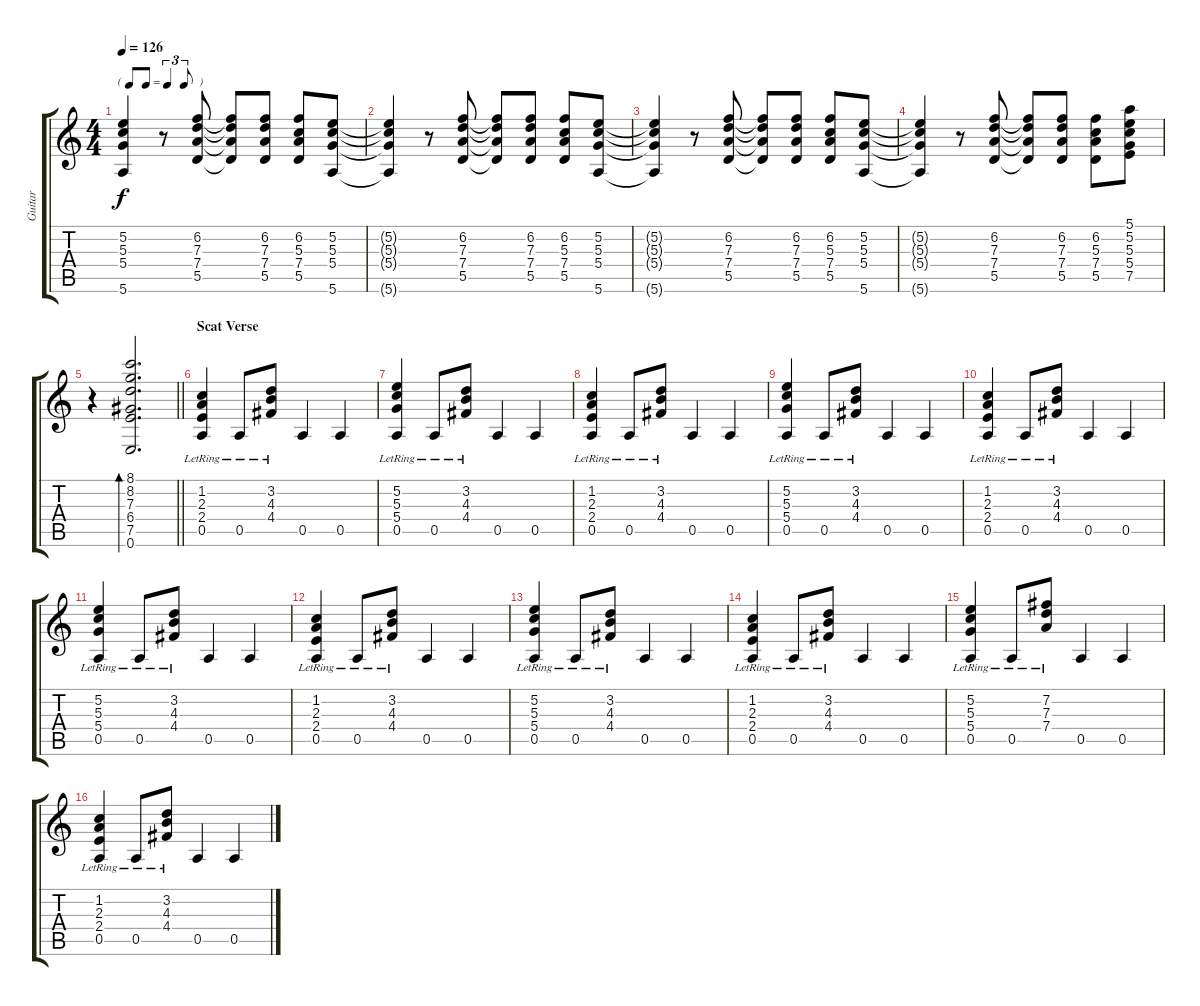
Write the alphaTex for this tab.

\track ("Guitar" "Guitar") {instrument electricguitarjazz}
\staff {score tabs}
\tuning (E4 B3 G3 D3 A2 E2) {hide}
\ts (4 4)
\tf triplet8th
\tempo 126
\clef g2
\ks c
(5.2{t} 5.3{t} 5.4{t} 5.6{t}).4{dy f} r.8 (6.2 7.3 7.4 5.5).8 (6.2{t} 7.3{t} 7.4{t} 5.5{t}).8 (6.2 7.3 7.4 5.5).8 (6.2 5.3 7.4 5.5).8 (5.2 5.3 5.4 5.6).8 |
(5.2{t} 5.3{t} 5.4{t} 5.6{t}).4 r.8 (6.2 7.3 7.4 5.5).8 (6.2{t} 7.3{t} 7.4{t} 5.5{t}).8 (6.2 7.3 7.4 5.5).8 (6.2 5.3 7.4 5.5).8 (5.2 5.3 5.4 5.6).8 |
(5.2{t} 5.3{t} 5.4{t} 5.6{t}).4 r.8 (6.2 7.3 7.4 5.5).8 (6.2{t} 7.3{t} 7.4{t} 5.5{t}).8 (6.2 7.3 7.4 5.5).8 (6.2 5.3 7.4 5.5).8 (5.2 5.3 5.4 5.6).8 |
(5.2{t} 5.3{t} 5.4{t} 5.6{t}).4 r.8 (6.2 7.3 7.4 5.5).8 (6.2{t} 7.3{t} 7.4{t} 5.5{t}).8 (6.2 7.3 7.4 5.5).8 (6.2 5.3 7.4 5.5).8 (5.1 5.2 5.3 5.4 7.5).8 |
\barLineRight lightlight
r.4 (8.1 8.2 7.3 6.4 7.5 0.6).2{d bd 60} |
\section ("" "Scat Verse")
(1.2{lr} 2.3{lr} 2.4{lr} 0.5).4 0.5{lr}.8 (3.2{lr} 4.3{lr} 4.4{lr}).8 0.5.4 0.5.4 |
(5.2{lr} 5.3{lr} 5.4{lr} 0.5).4 0.5{lr}.8 (3.2{lr} 4.3{lr} 4.4{lr}).8 0.5.4 0.5.4 |
(1.2{lr} 2.3{lr} 2.4{lr} 0.5).4 0.5{lr}.8 (3.2{lr} 4.3{lr} 4.4{lr}).8 0.5.4 0.5.4 |
(5.2{lr} 5.3{lr} 5.4{lr} 0.5).4 0.5{lr}.8 (3.2{lr} 4.3{lr} 4.4{lr}).8 0.5.4 0.5.4 |
(1.2{lr} 2.3{lr} 2.4{lr} 0.5).4 0.5{lr}.8 (3.2{lr} 4.3{lr} 4.4{lr}).8 0.5.4 0.5.4 |
(5.2{lr} 5.3{lr} 5.4{lr} 0.5).4 0.5{lr}.8 (3.2{lr} 4.3{lr} 4.4{lr}).8 0.5.4 0.5.4 |
(1.2{lr} 2.3{lr} 2.4{lr} 0.5).4 0.5{lr}.8 (3.2{lr} 4.3{lr} 4.4{lr}).8 0.5.4 0.5.4 |
(5.2{lr} 5.3{lr} 5.4{lr} 0.5).4 0.5{lr}.8 (3.2{lr} 4.3{lr} 4.4{lr}).8 0.5.4 0.5.4 |
(1.2{lr} 2.3{lr} 2.4{lr} 0.5).4 0.5{lr}.8 (3.2{lr} 4.3{lr} 4.4{lr}).8 0.5.4 0.5.4 |
(5.2{lr} 5.3{lr} 5.4{lr} 0.5).4 0.5{lr}.8 (7.2{lr} 7.3{lr} 7.4{lr}).8 0.5.4 0.5.4 |
(1.2{lr} 2.3{lr} 2.4{lr} 0.5).4 0.5{lr}.8 (3.2{lr} 4.3{lr} 4.4{lr}).8 0.5.4 0.5.4
